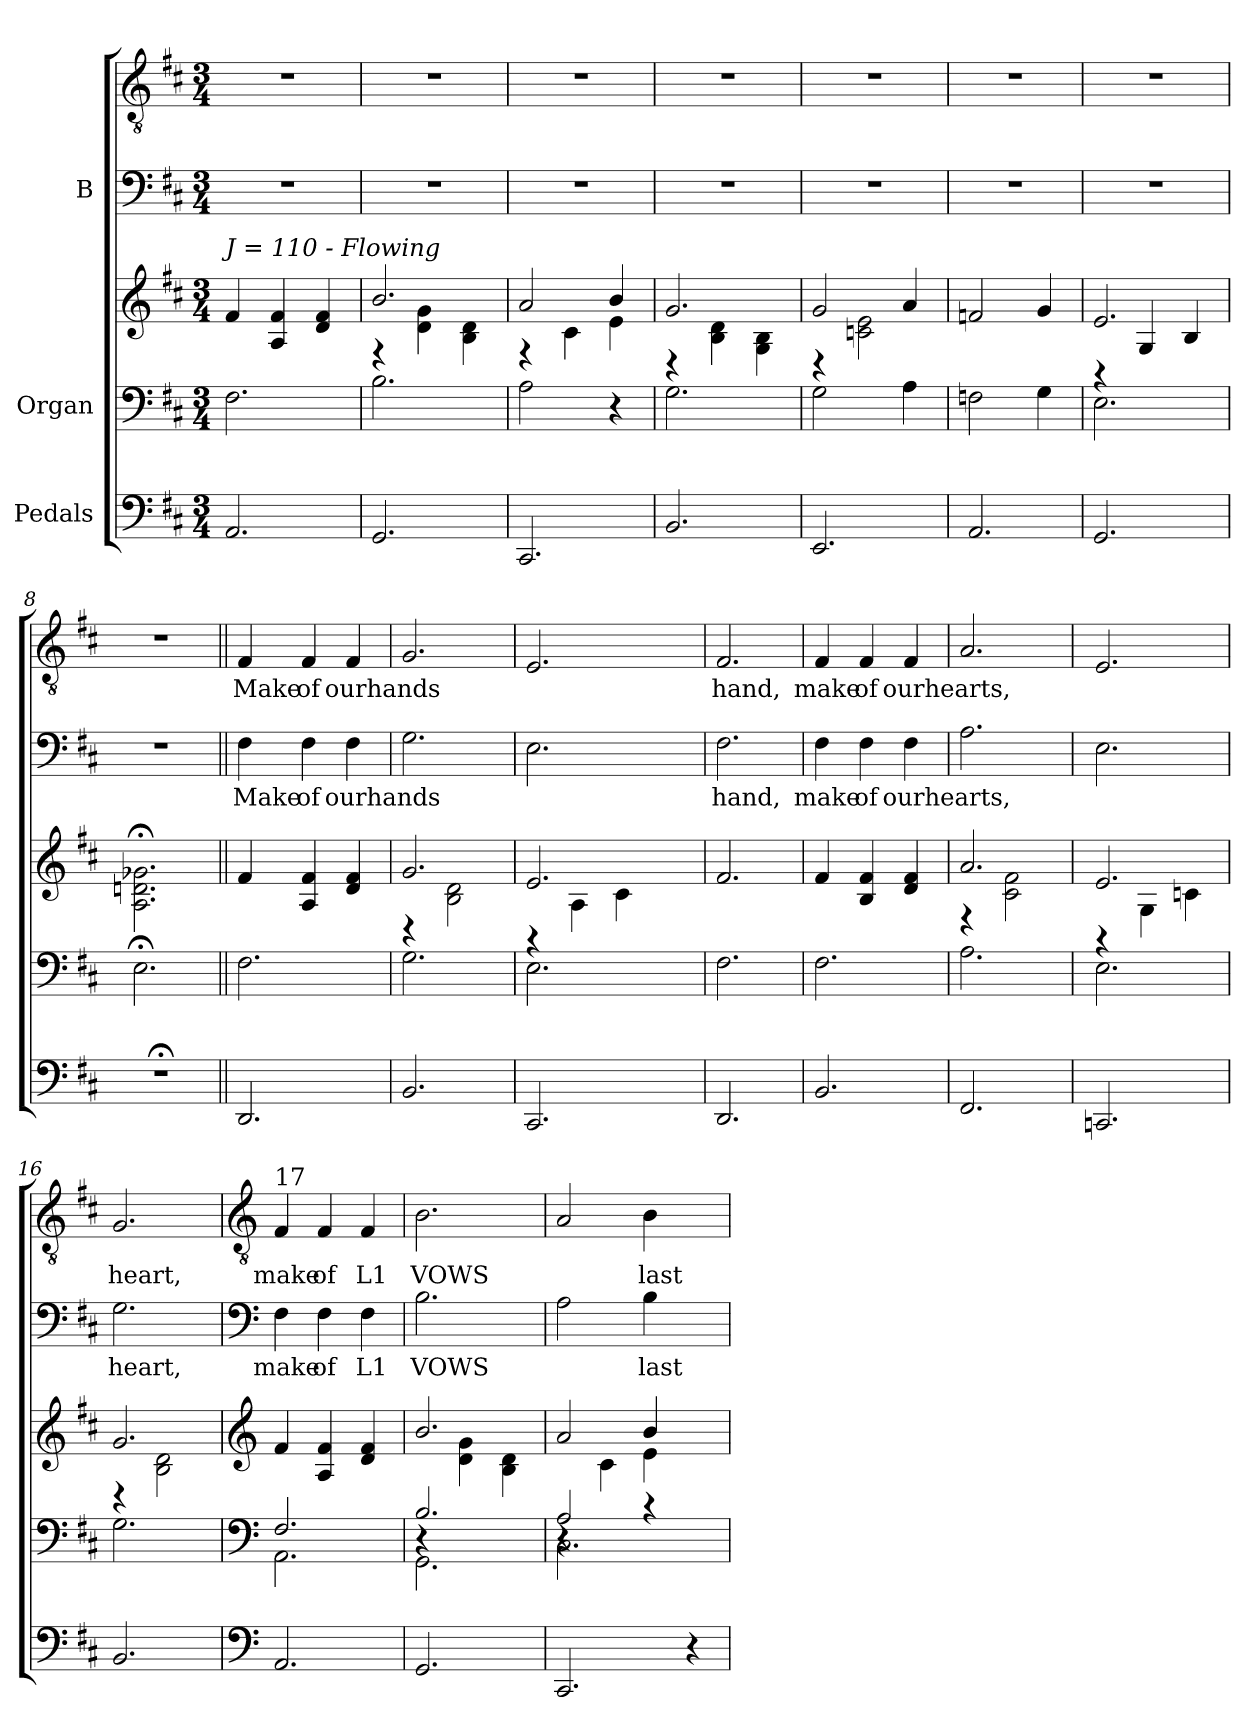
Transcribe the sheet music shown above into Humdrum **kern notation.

**kern	**kern	**kern	**kern	**text	**kern	**text
*part4	*part3	*part3	*part2	*part2	*part1	*part1
*staff5	*staff4	*staff3	*staff2	*staff2	*staff1	*staff1
*I"Pedals	*I"Organ	*	*I"B	*	*	*
*clefF4	*clefF4	*clefG2	*clefF4	*	*clefGv2	*
*k[f#c#]	*k[f#c#]	*k[f#c#]	*k[f#c#]	*	*k[f#c#]	*
*M3/4	*M3/4	*M3/4	*M3/4	*	*M3/4	*
=1	=1	=1	=1	=1	=1	=1
!	!	!LO:TX:a:i:t=J = 110 - Flowing	!	!	!	!
2.AA/	2.F#\	4f#/	2.r	.	2.r	.
.	.	4A/ 4f#/	.	.	.	.
.	.	4d/ 4f#/	.	.	.	.
=2	=2	=2	=2	=2	=2	=2
*	*^	*^	*	*	*	*
2.GG/	4r	2.B\	2.b/	4ryy	2.r	.	2.r	.
.	2ryy	.	.	4d\ 4g\	.	.	.	.
.	.	.	.	4B\ 4d\	.	.	.	.
=3	=3	=3	=3	=3	=3	=3	=3	=3
2.CC#/	4r	2A\	2a/	4ryy	2.r	.	2.r	.
.	2ryy	.	.	4c#\	.	.	.	.
.	.	4r	4b/	4e\	.	.	.	.
=4	=4	=4	=4	=4	=4	=4	=4	=4
2.BB/	4r	2.G\	2.g/	4ryy	2.r	.	2.r	.
.	2ryy	.	.	4B\ 4d\	.	.	.	.
.	.	.	.	4G\ 4B\	.	.	.	.
=5	=5	=5	=5	=5	=5	=5	=5	=5
2.EE/	4r	2G\	2g/	4ryy	2.r	.	2.r	.
.	2ryy	.	.	2cn\ 2e\	.	.	.	.
.	.	4A\	4a/	.	.	.	.	.
*	*v	*v	*	*	*	*	*	*
*	*	*v	*v	*	*	*	*
=6	=6	=6	=6	=6	=6	=6
2.AA/	2Fn\	2fn/	2.r	.	2.r	.
.	4G\	4g/	.	.	.	.
=7	=7	=7	=7	=7	=7	=7
*	*^	*^	*	*	*	*
2.GG/	4r	2.E\	2.e/	4ryy	2.r	.	2.r	.
.	2ryy	.	.	4G/	.	.	.	.
.	.	.	.	4B/	.	.	.	.
*	*v	*v	*	*	*	*	*	*
*	*	*v	*v	*	*	*	*
=8	=8	=8	=8	=8	=8	=8
2.r;<	2.E;<\	2.A\;< 2.dn\;< 2.g-X\;<	2.r	.	2.r	.
!!LO:LB:g=z
=9||	=9||	=9||	=9||	=9||	=9||	=9||
2.DD/	2.F#\	4f#/	4F#\	Make	4F#/	Make
.	.	4A/ 4f#/	4F#\	of	4F#/	of
.	.	4d/ 4f#/	4F#\	ourhands	4F#/	ourhands
=10	=10	=10	=10	=10	=10	=10
*	*^	*^	*	*	*	*
2.BB/	4r	2.G\	2.g/	4ryy	2.G\	.	2.G/	.
.	2ryy	.	.	2B\ 2d\	.	.	.	.
=11	=11	=11	=11	=11	=11	=11	=11	=11
2.CC#/	4r	2.E\	2.e/	4ryy	2.E\	.	2.E/	.
.	2ryy	.	.	4A\	.	.	.	.
.	.	.	.	4c#\	.	.	.	.
*	*v	*v	*	*	*	*	*	*
*	*	*v	*v	*	*	*	*
=12	=12	=12	=12	=12	=12	=12
2.DD/	2.F#\	2.f#/	2.F#\	hand,	2.F#/	hand,
=13	=13	=13	=13	=13	=13	=13
2.BB/	2.F#\	4f#/	4F#\	make	4F#/	make
.	.	4B/ 4f#/	4F#\	of	4F#/	of
.	.	4d/ 4f#/	4F#\	ourhearts,	4F#/	ourhearts,
=14	=14	=14	=14	=14	=14	=14
*	*^	*^	*	*	*	*
2.FF#/	4r	2.A\	2.a/	4ryy	2.A\	.	2.A/	.
.	2ryy	.	.	2c#\ 2f#\	.	.	.	.
!!LO:PB:g=z
=15	=15	=15	=15	=15	=15	=15	=15	=15
2.CCn/	4r	2.E\	2.e/	4ryy	2.E\	.	2.E/	.
.	2ryy	.	.	4G\	.	.	.	.
.	.	.	.	4cn\	.	.	.	.
=16	=16	=16	=16	=16	=16	=16	=16	=16
2.BB/	4r	2.G\	2.g/	4ryy	2.G\	heart,	2.G/	heart,
.	2ryy	.	.	2B\ 2d\	.	.	.	.
*	*	*	*v	*v	*	*	*	*
!!LO:PB:g=z
=17	=17	=17	=17	=17	=17	=17	=17
*clefF4	*clefF4	*	*clefG2	*clefF4	*	*clefGv2	*
*	*	*	*^	*	*	*	*
!	!	!	!	!	!	!	!LO:TX:a:t=17	!
*	*	*	*v	*v	*	*	*	*
2.AA/	2.F#/	2.AA\	4f#/	4F#\	make	4F#/	make
.	.	.	4A/ 4f#/	4F#\	of	4F#/	of
.	.	.	4d/ 4f#/	4F#\	L1	4F#/	L1
=18	=18	=18	=18	=18	=18	=18	=18
*	*	*^	*^	*	*	*	*
2.GG/	4r	2.B/	2.GG\	2.b/	4ryy	2.B\	VOWS	2.B\	VOWS
.	2ryy	.	.	.	4d\ 4g\	.	.	.	.
.	.	.	.	.	4B\ 4d\	.	.	.	.
=19	=19	=19	=19	=19	=19	=19	=19	=19	=19
2.CC#/	4r	2A/	2.C#\	2a/	4ryy	2A\	.	2A/	.
.	2ryy	.	.	.	4c#\	.	.	.	.
.	.	4r	.	4b/	4e\	4B\	last	4B\	last
4r	4ryy	4ryy	4ryy	4ryy	4ryy	4ryy	.	4ryy	.
*	*v	*v	*v	*	*	*	*	*	*
*	*	*v	*v	*	*	*	*
=	=	=	=	=	=	=
*-	*-	*-	*-	*-	*-	*-
